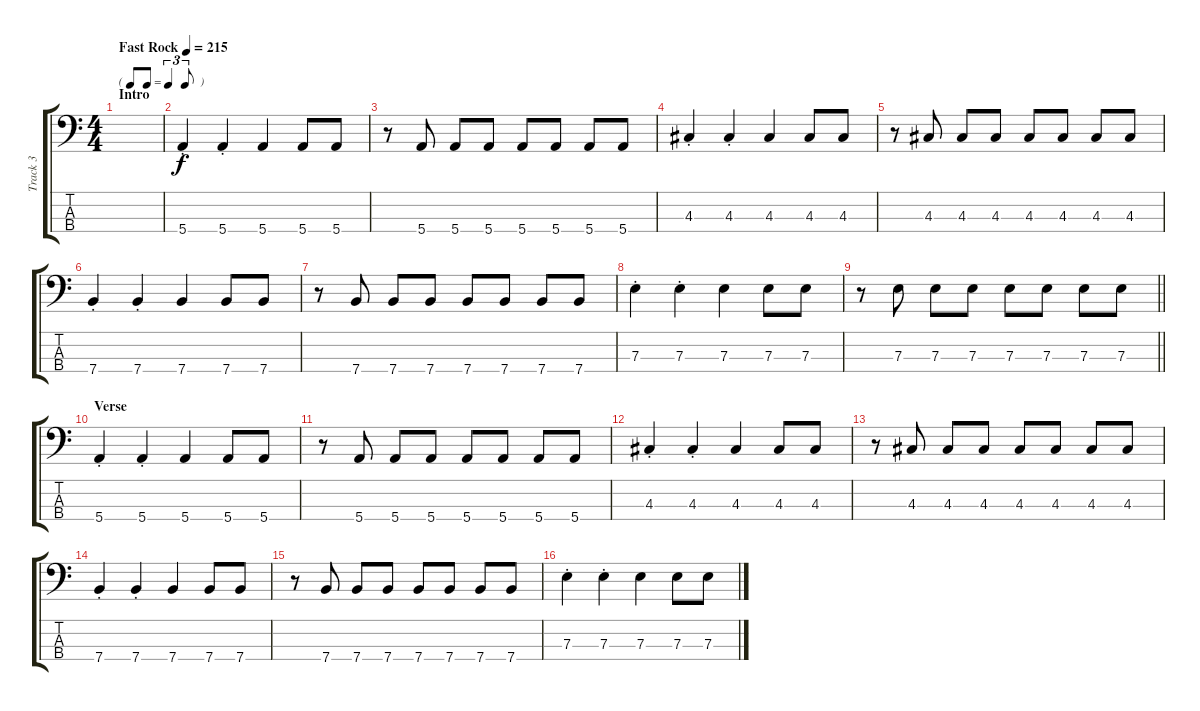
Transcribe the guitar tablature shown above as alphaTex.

\track ("Track 3" "Track 3") {instrument electricbasspick}
\staff {score tabs}
\tuning (G2 D2 A1 E1) {hide}
\ts (4 4)
\tf triplet8th
\section ("" "Intro")
\tempo (215 "Fast Rock")
\clef f4
\ks c
|
5.4{st}.4 5.4{st}.4 5.4.4 5.4.8 5.4.8 |
r.8 5.4.8 5.4.8 5.4.8 5.4.8 5.4.8 5.4.8 5.4.8 |
4.3{st}.4 4.3{st}.4 4.3.4 4.3.8 4.3.8 |
r.8 4.3.8 4.3.8 4.3.8 4.3.8 4.3.8 4.3.8 4.3.8 |
7.4{st}.4 7.4{st}.4 7.4.4 7.4.8 7.4.8 |
r.8 7.4.8 7.4.8 7.4.8 7.4.8 7.4.8 7.4.8 7.4.8 |
7.3{st}.4 7.3{st}.4 7.3.4 7.3.8 7.3.8 |
\barLineRight lightlight
r.8 7.3.8 7.3.8 7.3.8 7.3.8 7.3.8 7.3.8 7.3.8 |
\section ("" "Verse")
5.4{st}.4 5.4{st}.4 5.4.4 5.4.8 5.4.8 |
r.8 5.4.8 5.4.8 5.4.8 5.4.8 5.4.8 5.4.8 5.4.8 |
4.3{st}.4 4.3{st}.4 4.3.4 4.3.8 4.3.8 |
r.8 4.3.8 4.3.8 4.3.8 4.3.8 4.3.8 4.3.8 4.3.8 |
7.4{st}.4 7.4{st}.4 7.4.4 7.4.8 7.4.8 |
r.8 7.4.8 7.4.8 7.4.8 7.4.8 7.4.8 7.4.8 7.4.8 |
7.3{st}.4 7.3{st}.4 7.3.4 7.3.8 7.3.8
